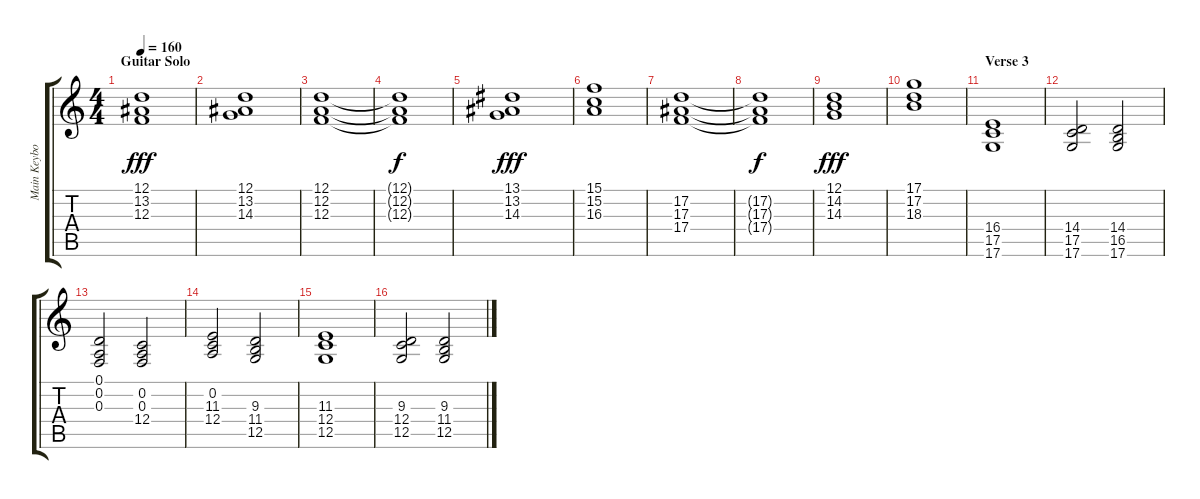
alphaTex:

\track ("Main Keyboards" "Main Keybo") {instrument stringensemble2}
\staff {score tabs}
\tuning (D4 A3 F3 C3 G2 D2) {hide}
\ts (4 4)
\section ("" "Guitar Solo")
\tempo 160
\clef g2
\ks c
(12.1 13.2 12.3).1{dy fff} |
(12.1 13.2 14.3).1 |
(12.1 12.2 12.3).1 |
(12.1{t} 12.2{t} 12.3{t}).1{dy f} |
(13.1 13.2 14.3).1{dy fff} |
(15.1 15.2 16.3).1 |
(17.2 17.3 17.4).1 |
(17.2{t} 17.3{t} 17.4{t}).1{dy f} |
(12.1 14.2 14.3).1{dy fff} |
(17.1 17.2 18.3).1 |
\section ("" "Verse 3")
(16.4 17.5 17.6).1 |
(14.4 17.5 17.6).2 (14.4 16.5 17.6).2 |
(0.1 0.2 0.3).2 (0.2 0.3 12.4).2 |
(0.2 11.3 12.4).2 (9.3 11.4 12.5).2 |
(11.3 12.4 12.5).1 |
(9.3 12.4 12.5).2 (9.3 11.4 12.5).2
